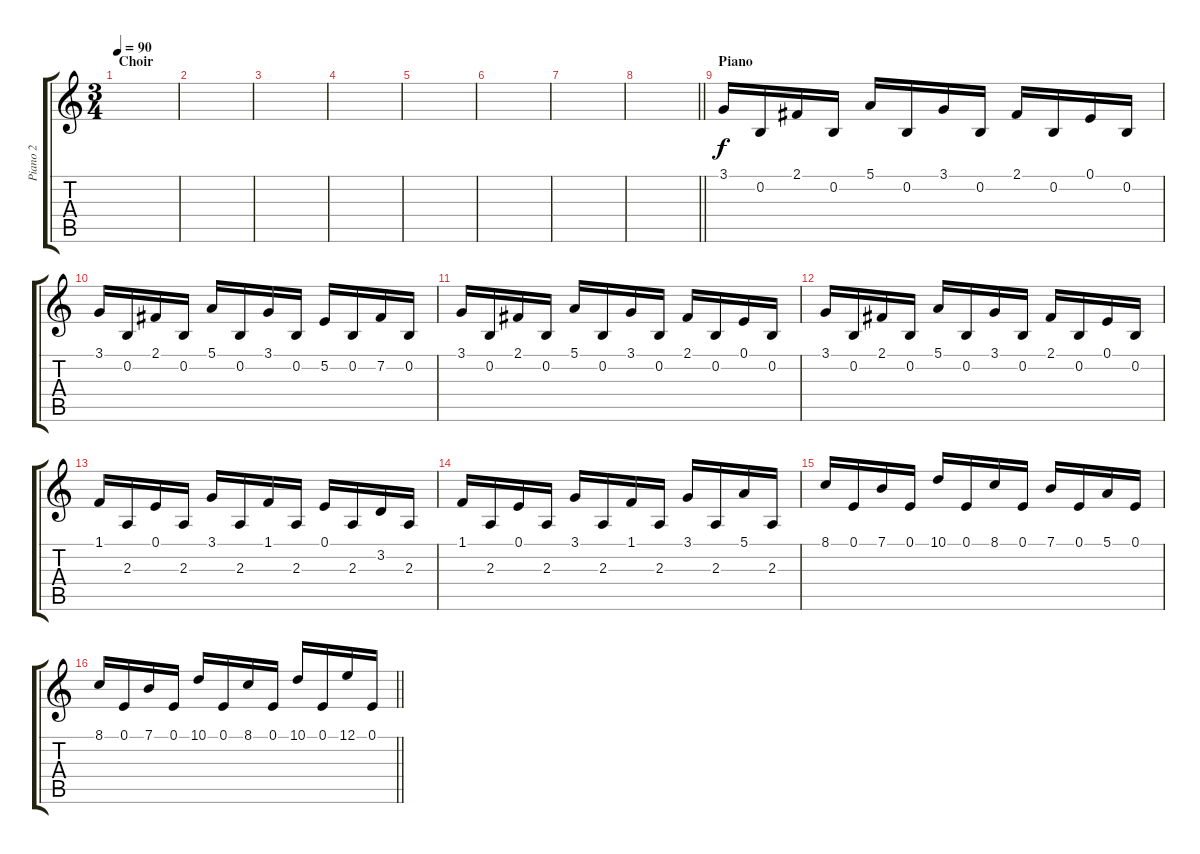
\track ("Piano 2" "Piano 2") {instrument acousticgrandpiano}
\staff {score tabs}
\tuning (E4 B3 G3 D3 A2 E2) {hide}
\ts (3 4)
\section ("" "Choir")
\tempo 90
\clef g2
\ks c
|
|
|
|
|
|
|
\barLineRight lightlight
|
\section ("" "Piano")
3.1.16 0.2.16 2.1.16 0.2.16 5.1.16 0.2.16 3.1.16 0.2.16 2.1.16 0.2.16 0.1.16 0.2.16 |
3.1.16 0.2.16 2.1.16 0.2.16 5.1.16 0.2.16 3.1.16 0.2.16 5.2.16 0.2.16 7.2.16 0.2.16 |
3.1.16 0.2.16 2.1.16 0.2.16 5.1.16 0.2.16 3.1.16 0.2.16 2.1.16 0.2.16 0.1.16 0.2.16 |
3.1.16 0.2.16 2.1.16 0.2.16 5.1.16 0.2.16 3.1.16 0.2.16 2.1.16 0.2.16 0.1.16 0.2.16 |
1.1.16 2.3.16 0.1.16 2.3.16 3.1.16 2.3.16 1.1.16 2.3.16 0.1.16 2.3.16 3.2.16 2.3.16 |
1.1.16 2.3.16 0.1.16 2.3.16 3.1.16 2.3.16 1.1.16 2.3.16 3.1.16 2.3.16 5.1.16 2.3.16 |
8.1.16 0.1.16 7.1.16 0.1.16 10.1.16 0.1.16 8.1.16 0.1.16 7.1.16 0.1.16 5.1.16 0.1.16 |
\barLineRight lightlight
8.1.16 0.1.16 7.1.16 0.1.16 10.1.16 0.1.16 8.1.16 0.1.16 10.1.16 0.1.16 12.1.16 0.1.16
